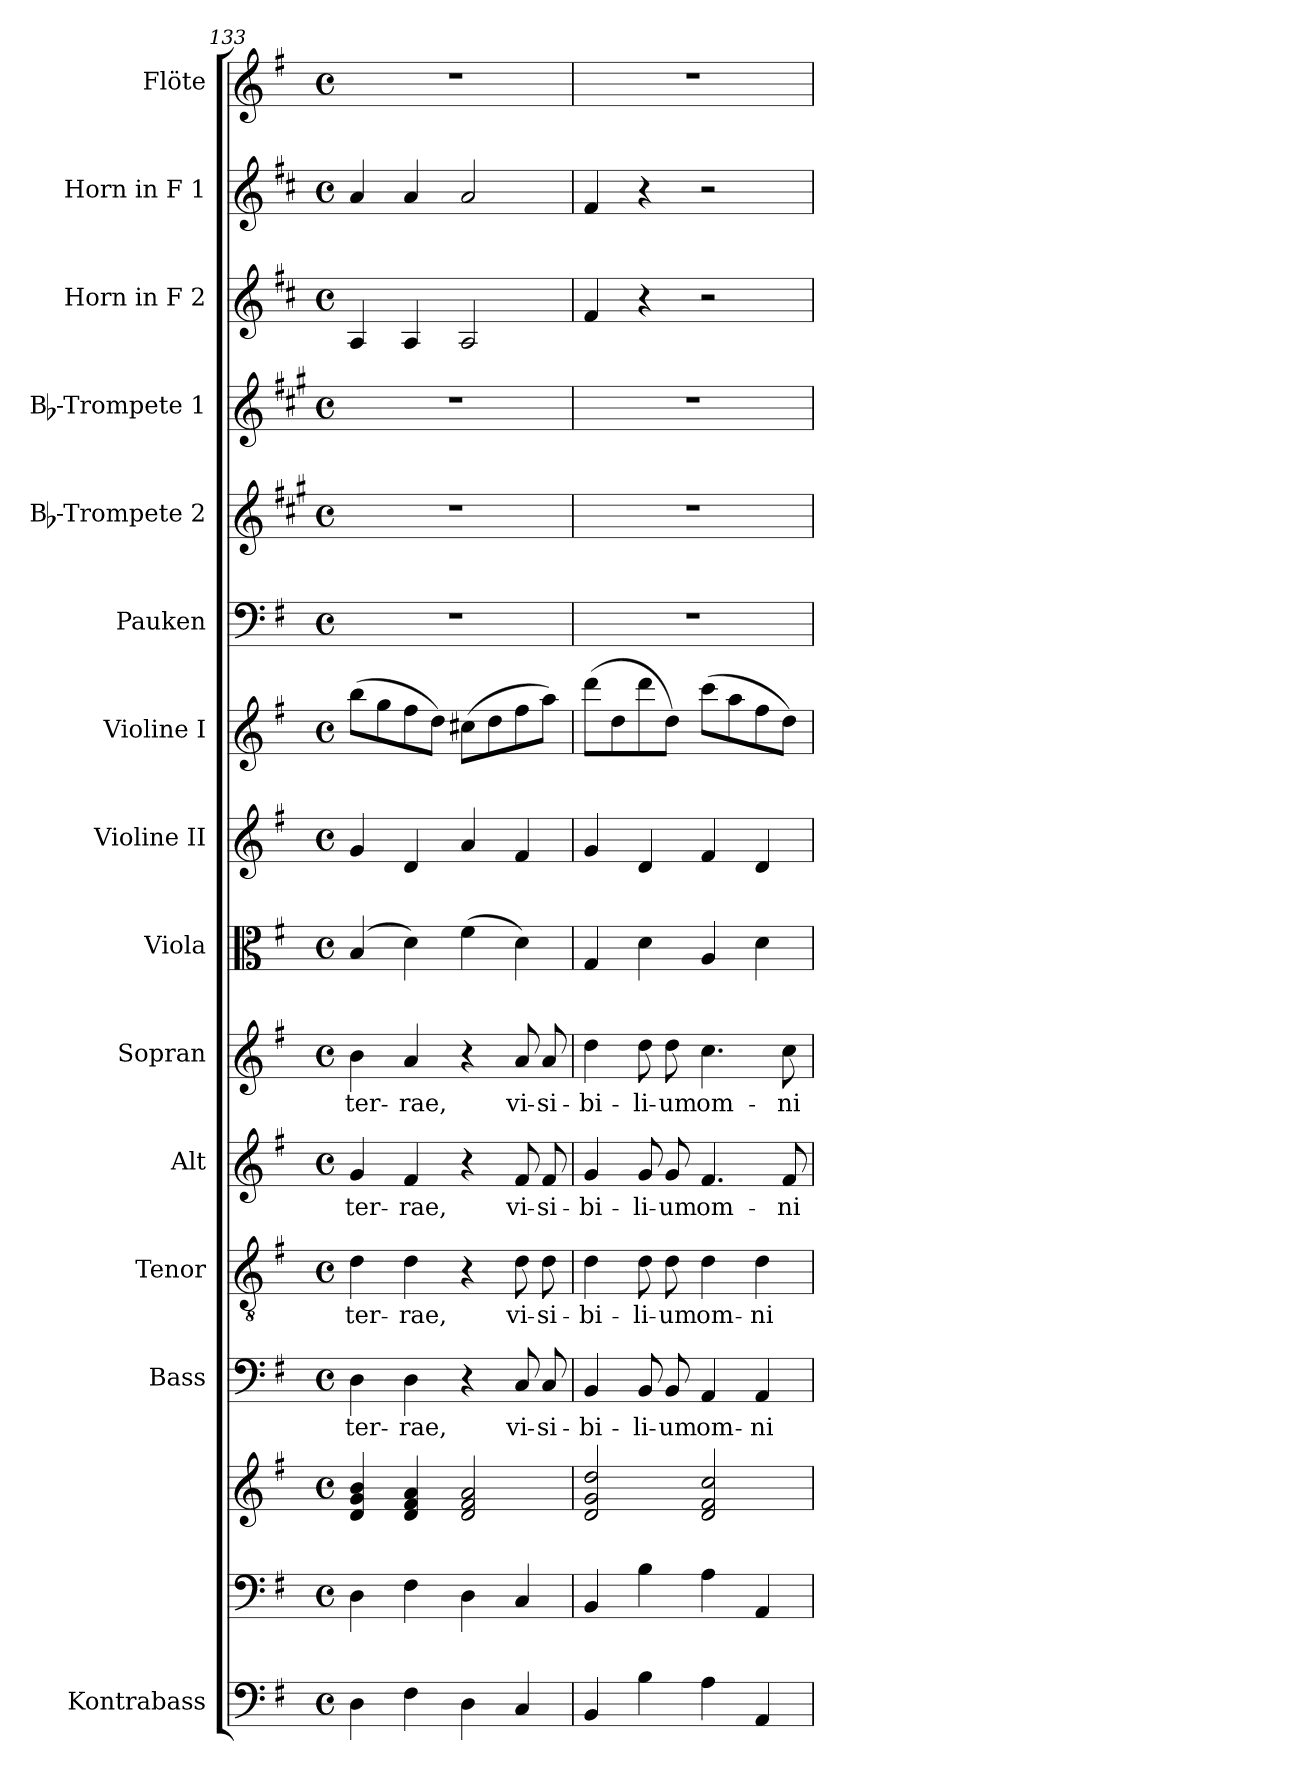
**kern	**kern	**kern	**kern	**text	**kern	**text	**kern	**text	**kern	**text	**kern	**kern	**kern	**kern	**kern	**kern	**kern	**kern	**kern
*part15	*part14	*part14	*part13	*part13	*part12	*part12	*part11	*part11	*part10	*part10	*part9	*part8	*part7	*part6	*part5	*part4	*part3	*part2	*part1
*staff16	*staff15	*staff14	*staff13	*staff13	*staff12	*staff12	*staff11	*staff11	*staff10	*staff10	*staff9	*staff8	*staff7	*staff6	*staff5	*staff4	*staff3	*staff2	*staff1
*I"Kontrabass	*	*	*I"Bass	*	*I"Tenor	*	*I"Alt	*	*I"Sopran	*	*I"Viola	*I"Violine II	*I"Violine I	*I"Pauken	*I"Bb-Trompete 2	*I"Bb-Trompete 1	*I"Horn in F 2	*I"Horn in F 1	*I"Flöte
*I'Kb.	*	*	*I'B.	*	*I'T.	*	*I'A.	*	*I'S.	*	*I'Vla.	*I'Vl. II	*I'Vl. I	*I'Pk.	*I'Bb Trp. 2	*I'Bb Trp. 1	*	*	*I'Fl.
*clefF4	*clefF4	*clefG2	*clefF4	*	*clefGv2	*	*clefG2	*	*clefG2	*	*clefC3	*clefG2	*clefG2	*clefF4	*clefG2	*clefG2	*clefG2	*clefG2	*clefG2
*ITrd7c12	*	*	*	*	*	*	*	*	*	*	*	*	*	*	*ITrd1c2	*ITrd1c2	*ITrd4c7	*ITrd4c7	*
*k[f#]	*k[f#]	*k[f#]	*k[f#]	*	*k[f#]	*	*k[f#]	*	*k[f#]	*	*k[f#]	*k[f#]	*k[f#]	*k[f#]	*k[f#]	*k[f#]	*k[f#]	*k[f#]	*k[f#]
*G:	*G:	*G:	*G:	*	*G:	*	*G:	*	*G:	*	*G:	*G:	*G:	*G:	*G:	*G:	*G:	*G:	*G:
*M4/4	*M4/4	*M4/4	*M4/4	*	*M4/4	*	*M4/4	*	*M4/4	*	*M4/4	*M4/4	*M4/4	*M4/4	*M4/4	*M4/4	*M4/4	*M4/4	*M4/4
*met(c)	*met(c)	*met(c)	*met(c)	*	*met(c)	*	*met(c)	*	*met(c)	*	*met(c)	*met(c)	*met(c)	*met(c)	*met(c)	*met(c)	*met(c)	*met(c)	*met(c)
=133	=133	=133	=133	=133	=133	=133	=133	=133	=133	=133	=133	=133	=133	=133	=133	=133	=133	=133	=133
!	!	!	!	!LO:LY:b	!	!LO:LY:b	!	!LO:LY:b	!	!LO:LY:b	!	!	!	!	!	!	!	!	!
4DD\	4D\	4d/ 4g/ 4b/	4D\	ter-	4d\	ter-	4g/	ter-	4b\	ter-	(4B/	4g/	(>8bb\L	1r	1r	1r	4D/	4d/	1r
.	.	.	.	.	.	.	.	.	.	.	.	.	8gg\	.	.	.	.	.	.
!	!	!	!	!LO:LY:b	!	!LO:LY:b	!	!LO:LY:b	!	!LO:LY:b	!	!	!	!	!	!	!	!	!
4FF#\	4F#\	4d/ 4f#/ 4a/	4D\	-rae,	4d\	-rae,	4f#/	-rae,	4a/	-rae,	4d\)	4d/	8ff#\	.	.	.	4D/	4d/	.
.	.	.	.	.	.	.	.	.	.	.	.	.	8dd\J)	.	.	.	.	.	.
4DD\	4D\	2d/ 2f#/ 2a/	4r	.	4r	.	4r	.	4r	.	(>4f#\	4a/	(>8cc#X\L	.	.	.	2D/	2d/	.
.	.	.	.	.	.	.	.	.	.	.	.	.	8dd\	.	.	.	.	.	.
!	!	!	!	!LO:LY:b	!	!LO:LY:b	!	!LO:LY:b	!	!LO:LY:b	!	!	!	!	!	!	!	!	!
4CC/	4C/	.	8C/	vi-	8d\	vi-	8f#/	vi-	8a/	vi-	4d\)	4f#/	8ff#\	.	.	.	.	.	.
!	!	!	!	!LO:LY:b	!	!LO:LY:b	!	!LO:LY:b	!	!LO:LY:b	!	!	!	!	!	!	!	!	!
.	.	.	8C/	-si-	8d\	-si-	8f#/	-si-	8a/	-si-	.	.	8aa\J)	.	.	.	.	.	.
=134	=134	=134	=134	=134	=134	=134	=134	=134	=134	=134	=134	=134	=134	=134	=134	=134	=134	=134	=134
!	!	!	!	!LO:LY:b	!	!LO:LY:b	!	!LO:LY:b	!	!LO:LY:b	!	!	!	!	!	!	!	!	!
4BBB/	4BB/	2d/ 2g/ 2dd/	4BB/	-bi-	4d\	-bi-	4g/	-bi-	4dd\	-bi-	4G/	4g/	(>8ddd\L	1r	1r	1r	4B/	4B/	1r
.	.	.	.	.	.	.	.	.	.	.	.	.	8dd\	.	.	.	.	.	.
!	!	!	!	!LO:LY:b	!	!LO:LY:b	!	!LO:LY:b	!	!LO:LY:b	!	!	!	!	!	!	!	!	!
4BB\	4B\	.	8BB/	-li-	8d\	-li-	8g/	-li-	8dd\	-li-	4d\	4d/	8ddd\	.	.	.	4r	4r	.
!	!	!	!	!LO:LY:b	!	!LO:LY:b	!	!LO:LY:b	!	!LO:LY:b	!	!	!	!	!	!	!	!	!
.	.	.	8BB/	-um	8d\	-um	8g/	-um	8dd\	-um	.	.	8dd\J)	.	.	.	.	.	.
!	!	!	!	!LO:LY:b	!	!LO:LY:b	!	!LO:LY:b	!	!LO:LY:b	!	!	!	!	!	!	!	!	!
4AA\	4A\	2d/ 2f#/ 2cc/	4AA/	om-	4d\	om-	4.f#/	om-	4.cc\	om-	4A/	4f#/	(>8ccc\L	.	.	.	2r	2r	.
.	.	.	.	.	.	.	.	.	.	.	.	.	8aa\	.	.	.	.	.	.
!	!	!	!	!LO:LY:b	!	!LO:LY:b	!	!	!	!	!	!	!	!	!	!	!	!	!
4AAA/	4AA/	.	4AA/	-ni-	4d\	-ni-	.	.	.	.	4d\	4d/	8ff#\	.	.	.	.	.	.
!	!	!	!	!	!	!	!	!LO:LY:b	!	!LO:LY:b	!	!	!	!	!	!	!	!	!
.	.	.	.	.	.	.	8f#/	-ni-	8cc\	-ni-	.	.	8dd\J)	.	.	.	.	.	.
=	=	=	=	=	=	=	=	=	=	=	=	=	=	=	=	=	=	=	=
*-	*-	*-	*-	*-	*-	*-	*-	*-	*-	*-	*-	*-	*-	*-	*-	*-	*-	*-	*-
